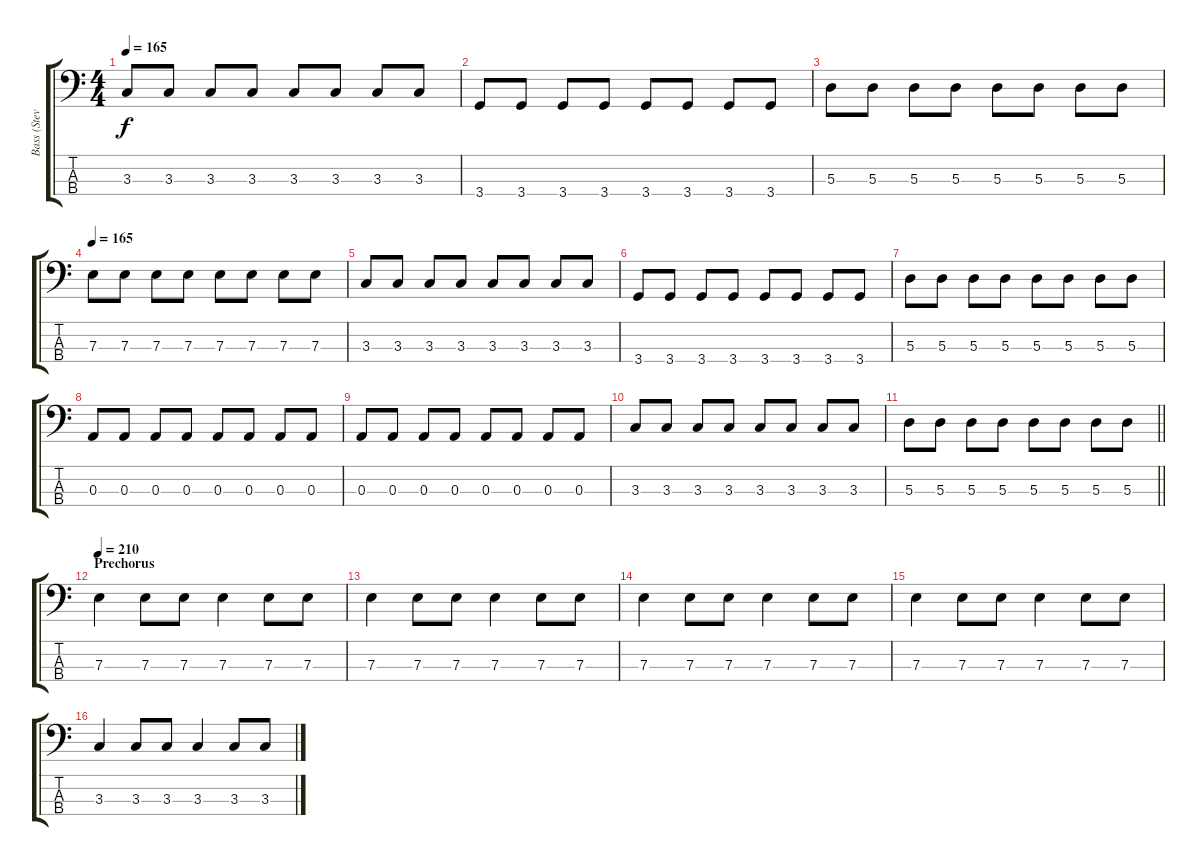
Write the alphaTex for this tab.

\track ("Bass (Steve Harris)" "Bass (Stev") {instrument electricbassfinger}
\staff {score tabs}
\tuning (G2 D2 A1 E1) {hide}
\ts (4 4)
\tempo 165
\clef f4
\ks c
3.3.8{dy f} 3.3.8 3.3.8 3.3.8 3.3.8 3.3.8 3.3.8 3.3.8 |
3.4.8 3.4.8 3.4.8 3.4.8 3.4.8 3.4.8 3.4.8 3.4.8 |
5.3.8 5.3.8 5.3.8 5.3.8 5.3.8 5.3.8 5.3.8 5.3.8 |
\tempo 165
7.3.8 7.3.8 7.3.8 7.3.8 7.3.8 7.3.8 7.3.8 7.3.8 |
3.3.8 3.3.8 3.3.8 3.3.8 3.3.8 3.3.8 3.3.8 3.3.8 |
3.4.8 3.4.8 3.4.8 3.4.8 3.4.8 3.4.8 3.4.8 3.4.8 |
5.3.8 5.3.8 5.3.8 5.3.8 5.3.8 5.3.8 5.3.8 5.3.8 |
0.3.8 0.3.8 0.3.8 0.3.8 0.3.8 0.3.8 0.3.8 0.3.8 |
0.3.8 0.3.8 0.3.8 0.3.8 0.3.8 0.3.8 0.3.8 0.3.8 |
3.3.8 3.3.8 3.3.8 3.3.8 3.3.8 3.3.8 3.3.8 3.3.8 |
\barLineRight lightlight
5.3.8 5.3.8 5.3.8 5.3.8 5.3.8 5.3.8 5.3.8 5.3.8 |
\section ("" "Prechorus")
\tempo 210
7.3.4 7.3.8 7.3.8 7.3.4 7.3.8 7.3.8 |
7.3.4 7.3.8 7.3.8 7.3.4 7.3.8 7.3.8 |
7.3.4 7.3.8 7.3.8 7.3.4 7.3.8 7.3.8 |
7.3.4 7.3.8 7.3.8 7.3.4 7.3.8 7.3.8 |
3.3.4 3.3.8 3.3.8 3.3.4 3.3.8 3.3.8
